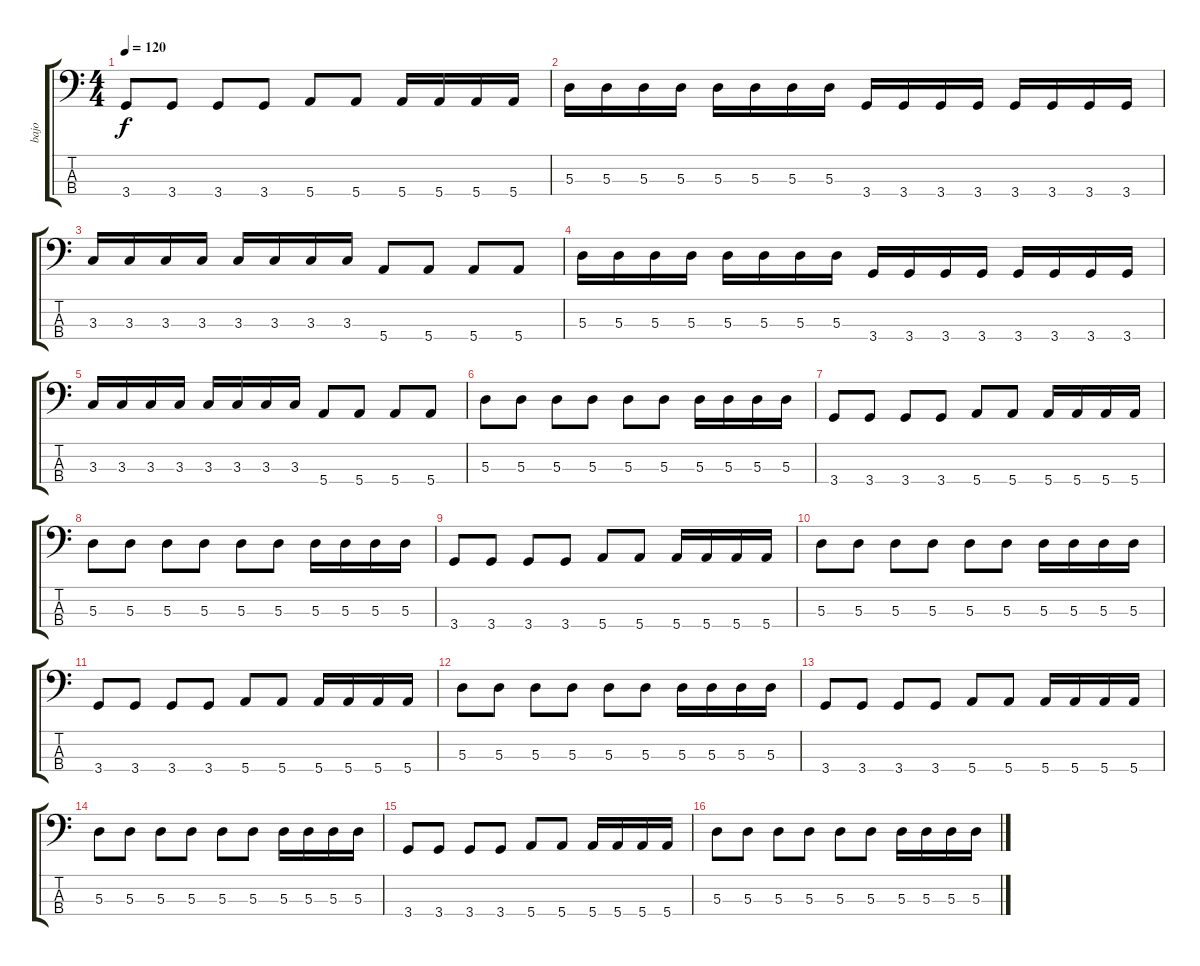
\track ("bajo" "bajo") {instrument electricbasspick}
\staff {score tabs}
\tuning (G2 D2 A1 E1) {hide}
\ts (4 4)
\tempo 120
\clef f4
\ks c
3.4.8{dy f} 3.4.8 3.4.8 3.4.8 5.4.8 5.4.8 5.4.16 5.4.16 5.4.16 5.4.16 |
5.3.16 5.3.16 5.3.16 5.3.16 5.3.16 5.3.16 5.3.16 5.3.16 3.4.16 3.4.16 3.4.16 3.4.16 3.4.16 3.4.16 3.4.16 3.4.16 |
3.3.16 3.3.16 3.3.16 3.3.16 3.3.16 3.3.16 3.3.16 3.3.16 5.4.8 5.4.8 5.4.8 5.4.8 |
5.3.16 5.3.16 5.3.16 5.3.16 5.3.16 5.3.16 5.3.16 5.3.16 3.4.16 3.4.16 3.4.16 3.4.16 3.4.16 3.4.16 3.4.16 3.4.16 |
3.3.16 3.3.16 3.3.16 3.3.16 3.3.16 3.3.16 3.3.16 3.3.16 5.4.8 5.4.8 5.4.8 5.4.8 |
5.3.8 5.3.8 5.3.8 5.3.8 5.3.8 5.3.8 5.3.16 5.3.16 5.3.16 5.3.16 |
3.4.8 3.4.8 3.4.8 3.4.8 5.4.8 5.4.8 5.4.16 5.4.16 5.4.16 5.4.16 |
5.3.8 5.3.8 5.3.8 5.3.8 5.3.8 5.3.8 5.3.16 5.3.16 5.3.16 5.3.16 |
3.4.8 3.4.8 3.4.8 3.4.8 5.4.8 5.4.8 5.4.16 5.4.16 5.4.16 5.4.16 |
5.3.8 5.3.8 5.3.8 5.3.8 5.3.8 5.3.8 5.3.16 5.3.16 5.3.16 5.3.16 |
3.4.8 3.4.8 3.4.8 3.4.8 5.4.8 5.4.8 5.4.16 5.4.16 5.4.16 5.4.16 |
5.3.8 5.3.8 5.3.8 5.3.8 5.3.8 5.3.8 5.3.16 5.3.16 5.3.16 5.3.16 |
3.4.8 3.4.8 3.4.8 3.4.8 5.4.8 5.4.8 5.4.16 5.4.16 5.4.16 5.4.16 |
5.3.8 5.3.8 5.3.8 5.3.8 5.3.8 5.3.8 5.3.16 5.3.16 5.3.16 5.3.16 |
3.4.8 3.4.8 3.4.8 3.4.8 5.4.8 5.4.8 5.4.16 5.4.16 5.4.16 5.4.16 |
5.3.8 5.3.8 5.3.8 5.3.8 5.3.8 5.3.8 5.3.16 5.3.16 5.3.16 5.3.16
